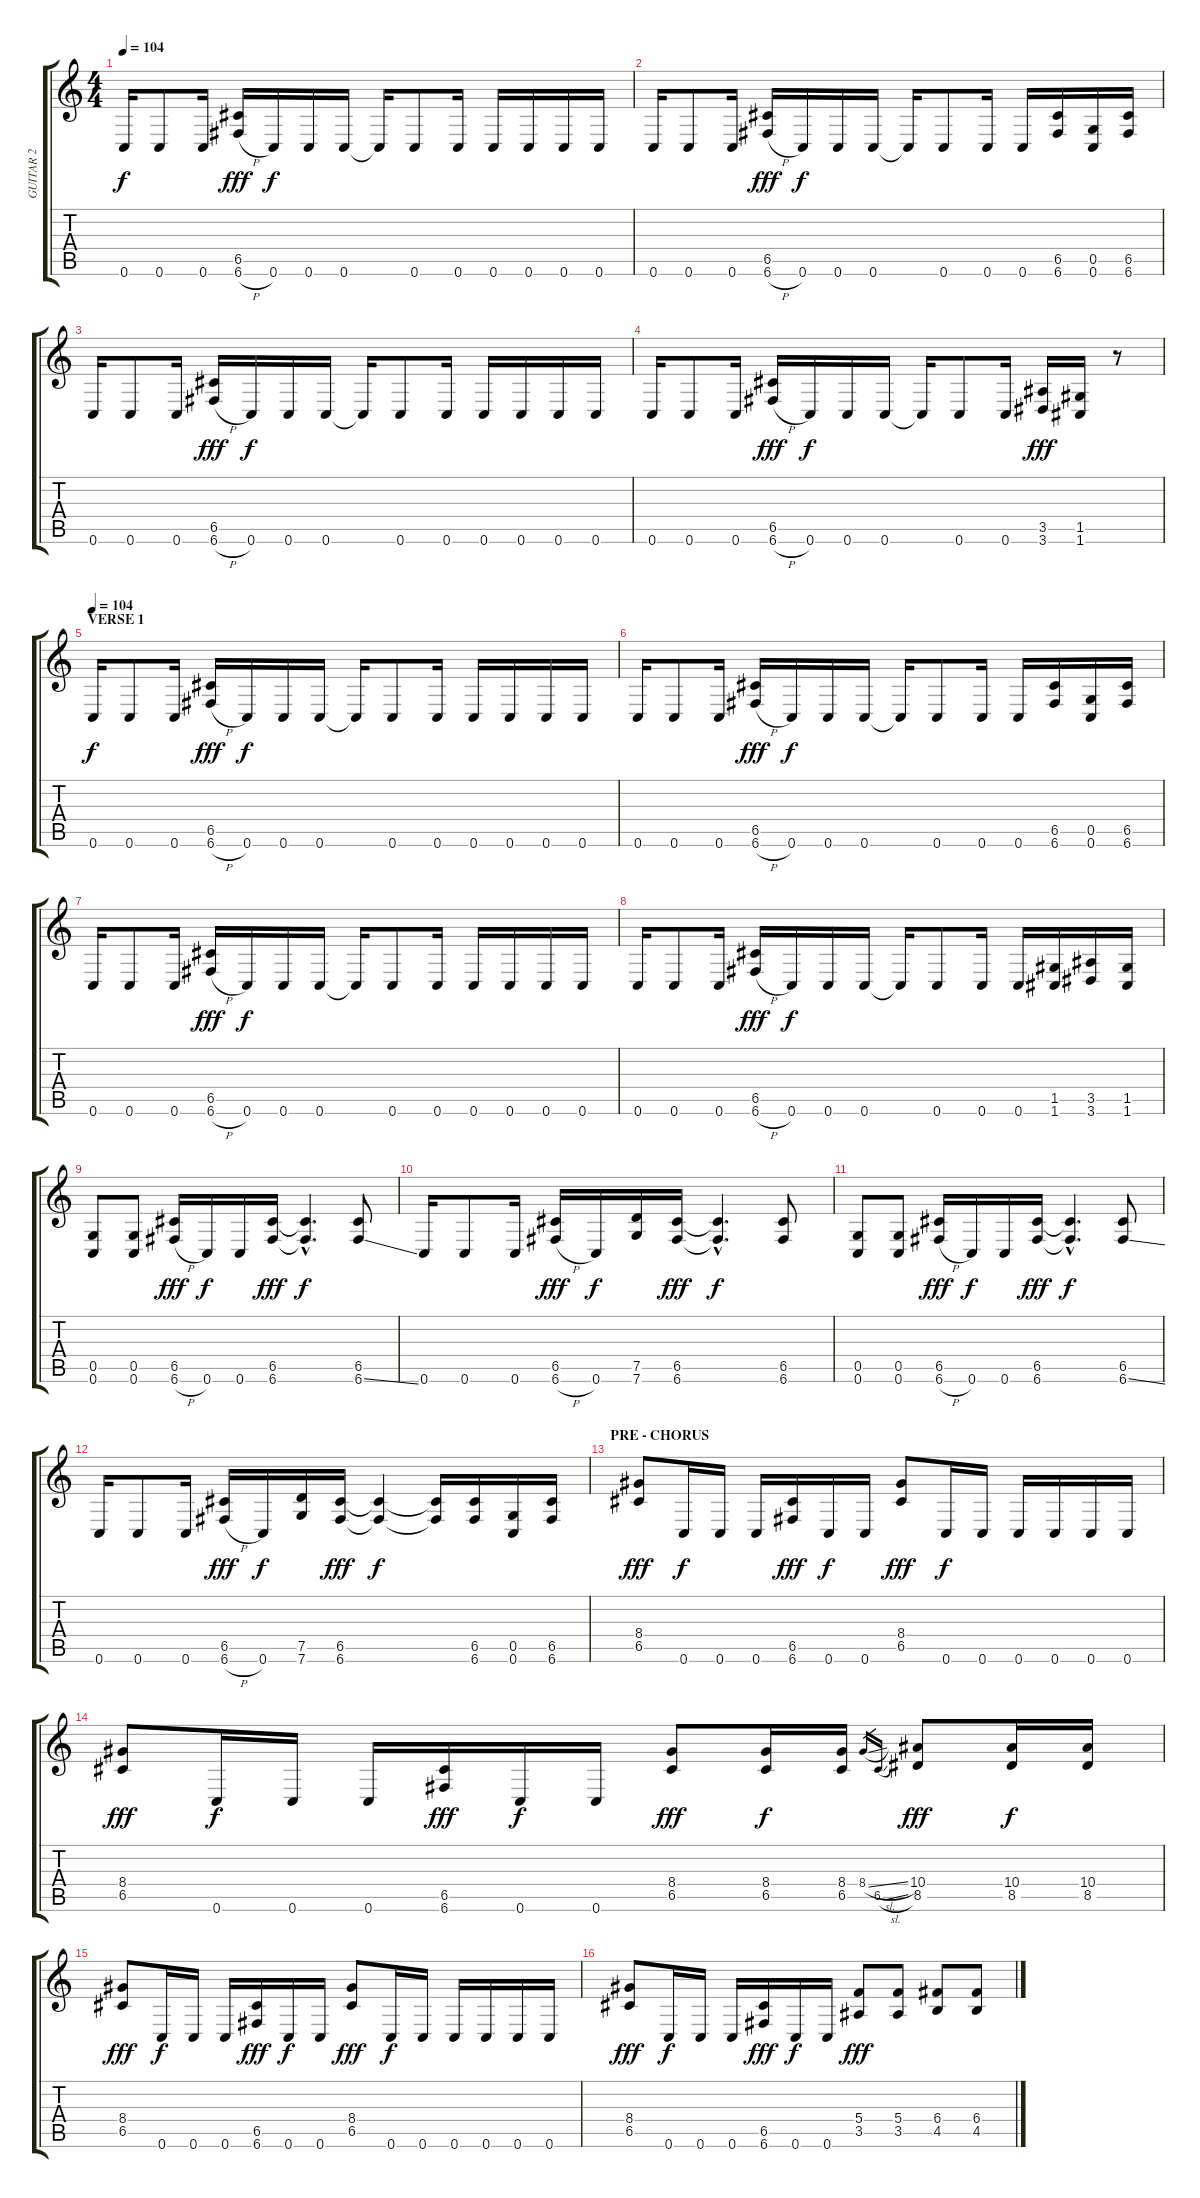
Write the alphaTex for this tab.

\track ("GUITAR 2" "GUITAR 2") {instrument distortionguitar}
\staff {score tabs}
\tuning (D4 A3 F3 C3 G2 C2) {hide}
\ts (4 4)
\tempo 104
\clef g2
\ks c
0.6.16{dy f} 0.6.8 0.6.16 (6.5 6.6{h}).16{dy fff} 0.6.16{dy f} 0.6.16 0.6.16 0.6{t}.16 0.6.8 0.6.16 0.6.16 0.6.16 0.6.16 0.6.16 |
0.6.16 0.6.8 0.6.16 (6.5 6.6{h}).16{dy fff} 0.6.16{dy f} 0.6.16 0.6.16 0.6{t}.16 0.6.8 0.6.16 0.6.16 (6.5 6.6).16 (0.5 0.6).16 (6.5 6.6).16 |
0.6.16 0.6.8 0.6.16 (6.5 6.6{h}).16{dy fff} 0.6.16{dy f} 0.6.16 0.6.16 0.6{t}.16 0.6.8 0.6.16 0.6.16 0.6.16 0.6.16 0.6.16 |
0.6.16 0.6.8 0.6.16 (6.5 6.6{h}).16{dy fff} 0.6.16{dy f} 0.6.16 0.6.16 0.6{t}.16 0.6.8 0.6.16 (3.5 3.6).16{dy fff} (1.5 1.6).16 r.8 |
\section ("" "VERSE 1")
\tempo 104
0.6.16{dy f} 0.6.8 0.6.16 (6.5 6.6{h}).16{dy fff} 0.6.16{dy f} 0.6.16 0.6.16 0.6{t}.16 0.6.8 0.6.16 0.6.16 0.6.16 0.6.16 0.6.16 |
0.6.16 0.6.8 0.6.16 (6.5 6.6{h}).16{dy fff} 0.6.16{dy f} 0.6.16 0.6.16 0.6{t}.16 0.6.8 0.6.16 0.6.16 (6.5 6.6).16 (0.5 0.6).16 (6.5 6.6).16 |
0.6.16 0.6.8 0.6.16 (6.5 6.6{h}).16{dy fff} 0.6.16{dy f} 0.6.16 0.6.16 0.6{t}.16 0.6.8 0.6.16 0.6.16 0.6.16 0.6.16 0.6.16 |
0.6.16 0.6.8 0.6.16 (6.5 6.6{h}).16{dy fff} 0.6.16{dy f} 0.6.16 0.6.16 0.6{t}.16 0.6.8 0.6.16 0.6.16 (1.5 1.6).16 (3.5 3.6).16 (1.5 1.6).16 |
(0.5 0.6).8 (0.5 0.6).8 (6.5 6.6{h}).16{dy fff} 0.6.16{dy f} 0.6.16 (6.5 6.6).16{dy fff} (6.5{hac t} 6.6{hac t}).4{d dy f} (6.5 6.6{ss}).8 |
0.6.16 0.6.8 0.6.16 (6.5 6.6{h}).16{dy fff} 0.6.16{dy f} (7.5 7.6).16 (6.5 6.6).16{dy fff} (6.5{hac t} 6.6{hac t}).4{d dy f} (6.5 6.6).8 |
(0.5 0.6).8 (0.5 0.6).8 (6.5 6.6{h}).16{dy fff} 0.6.16{dy f} 0.6.16 (6.5 6.6).16{dy fff} (6.5{hac t} 6.6{hac t}).4{d dy f} (6.5 6.6{ss}).8 |
0.6.16 0.6.8 0.6.16 (6.5 6.6{h}).16{dy fff} 0.6.16{dy f} (7.5 7.6).16 (6.5 6.6).16{dy fff} (6.5{t} 6.6{t}).4{dy f} (6.5{t} 6.6{t}).16 (6.5 6.6).16 (0.5 0.6).16 (6.5 6.6).16 |
\section ("" "PRE - CHORUS")
(8.4 6.5).8{dy fff} 0.6.16{dy f} 0.6.16 0.6.16 (6.5 6.6).16{dy fff} 0.6.16{dy f} 0.6.16 (8.4 6.5).8{dy fff} 0.6.16{dy f} 0.6.16 0.6.16 0.6.16 0.6.16 0.6.16 |
(8.4 6.5).8{dy fff} 0.6.16{dy f} 0.6.16 0.6.16 (6.5 6.6).16{dy fff} 0.6.16{dy f} 0.6.16 (8.4 6.5).8{dy fff} (8.4 6.5).16{dy f} (8.4 6.5).16 8.4{sl}.16{gr} 6.5{sl}.16{gr} (10.4 8.5).8{dy fff} (10.4 8.5).16{dy f} (10.4 8.5).16 |
(8.4 6.5).8{dy fff} 0.6.16{dy f} 0.6.16 0.6.16 (6.5 6.6).16{dy fff} 0.6.16{dy f} 0.6.16 (8.4 6.5).8{dy fff} 0.6.16{dy f} 0.6.16 0.6.16 0.6.16 0.6.16 0.6.16 |
(8.4 6.5).8{dy fff} 0.6.16{dy f} 0.6.16 0.6.16 (6.5 6.6).16{dy fff} 0.6.16{dy f} 0.6.16 (5.4 3.5).8{dy fff} (5.4 3.5).8 (6.4 4.5).8 (6.4 4.5).8
